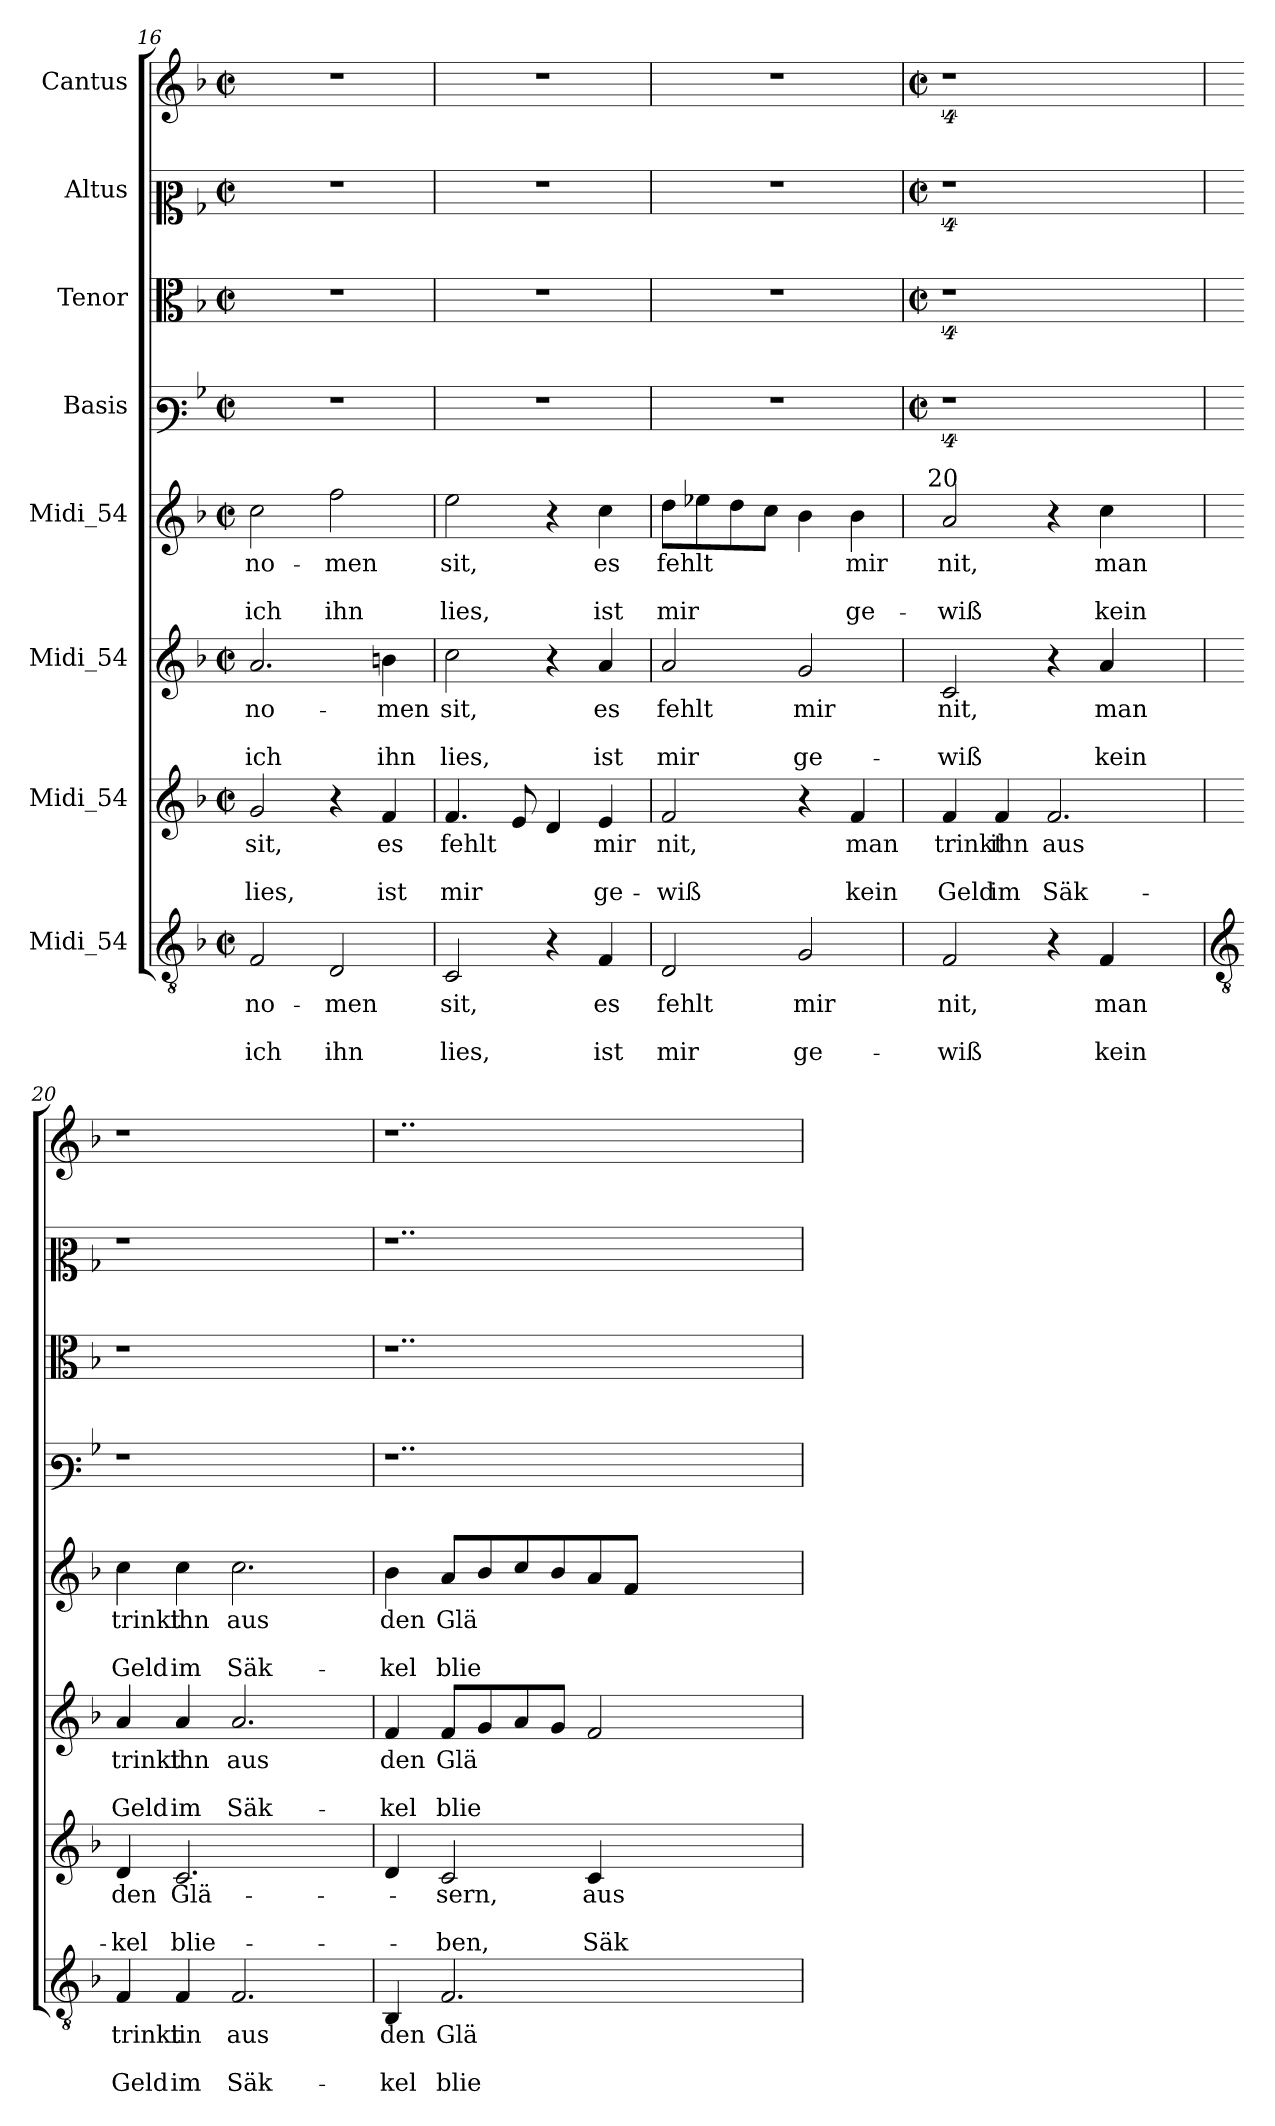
**kern	**text	**text	**text	**kern	**text	**text	**text	**kern	**text	**text	**text	**kern	**text	**text	**text	**kern	**kern	**kern	**kern
*part8	*part8	*part8	*part8	*part7	*part7	*part7	*part7	*part6	*part6	*part6	*part6	*part5	*part5	*part5	*part5	*part4	*part3	*part2	*part1
*staff8	*staff8	*staff8	*staff8	*staff7	*staff7	*staff7	*staff7	*staff6	*staff6	*staff6	*staff6	*staff5	*staff5	*staff5	*staff5	*staff4	*staff3	*staff2	*staff1
*I"Midi_54	*	*	*	*I"Midi_54	*	*	*	*I"Midi_54	*	*	*	*I"Midi_54	*	*	*	*I"Basis	*I"Tenor	*I"Altus	*I"Cantus
*clefGv2	*	*	*	*clefG2	*	*	*	*clefG2	*	*	*	*clefG2	*	*	*	*clefF3	*clefC3	*clefC2	*clefG2
*k[b-]	*	*	*	*k[b-]	*	*	*	*k[b-]	*	*	*	*k[b-]	*	*	*	*k[b-]	*k[b-]	*k[b-]	*k[b-]
*F:	*	*	*	*F:	*	*	*	*F:	*	*	*	*F:	*	*	*	*F:	*F:	*F:	*F:
*M2/2	*	*	*	*M2/2	*	*	*	*M2/2	*	*	*	*M2/2	*	*	*	*M2/2	*M2/2	*M2/2	*M2/2
*met(c|)	*	*	*	*met(c|)	*	*	*	*met(c|)	*	*	*	*met(c|)	*	*	*	*met(c|)	*met(c|)	*met(c|)	*met(c|)
=16	=16	=16	=16	=16	=16	=16	=16	=16	=16	=16	=16	=16	=16	=16	=16	=16	=16	=16	=16
!	!LO:LY:b	!	!LO:LY:b	!	!LO:LY:b	!	!LO:LY:b	!	!LO:LY:b	!	!LO:LY:b	!	!LO:LY:b	!	!LO:LY:b	!	!	!	!
2F	no-	.	-ich	2g	sit,	.	lies,	2.a	no-	.	-ich	2cc	no-	.	-ich	1r	1r	1r	1r
!	!LO:LY:b	!	!LO:LY:b	!	!	!	!	!	!	!	!	!	!LO:LY:b	!	!LO:LY:b	!	!	!	!
2D	men	.	ihn	4r	.	.	.	.	.	.	.	2ff	men	.	ihn	.	.	.	.
!	!	!	!	!	!LO:LY:b	!	!LO:LY:b	!	!LO:LY:b	!	!LO:LY:b	!	!	!	!	!	!	!	!
.	.	.	.	4f	es	.	ist	4bn	men	.	ihn	.	.	.	.	.	.	.	.
=17	=17	=17	=17	=17	=17	=17	=17	=17	=17	=17	=17	=17	=17	=17	=17	=17	=17	=17	=17
!	!LO:LY:b	!	!LO:LY:b	!	!LO:LY:b	!	!LO:LY:b	!	!LO:LY:b	!	!LO:LY:b	!	!LO:LY:b	!	!LO:LY:b	!	!	!	!
2C	sit,	.	lies,	4.f	fehlt	.	mir	2cc	sit,	.	lies,	2ee	sit,	.	lies,	1r	1r	1r	1r
.	.	.	.	8e	.	.	.	.	.	.	.	.	.	.	.	.	.	.	.
4r	.	.	.	4d	.	.	.	4r	.	.	.	4r	.	.	.	.	.	.	.
!	!LO:LY:b	!	!LO:LY:b	!	!LO:LY:b	!	!LO:LY:b	!	!LO:LY:b	!	!LO:LY:b	!	!LO:LY:b	!	!LO:LY:b	!	!	!	!
4F	es	.	ist	4e	mir	.	ge-	4a	es	.	ist	4cc	es	.	ist	.	.	.	.
=18	=18	=18	=18	=18	=18	=18	=18	=18	=18	=18	=18	=18	=18	=18	=18	=18	=18	=18	=18
!	!LO:LY:b	!	!LO:LY:b	!	!LO:LY:b	!	!LO:LY:b	!	!LO:LY:b	!	!LO:LY:b	!	!LO:LY:b	!	!LO:LY:b	!	!	!	!
2D	fehlt	.	mir	2f	-nit,	.	wiß	2a	fehlt	.	mir	8ddL	fehlt	.	mir	1r	1r	1r	1r
.	.	.	.	.	.	.	.	.	.	.	.	8ee-X	.	.	.	.	.	.	.
.	.	.	.	.	.	.	.	.	.	.	.	8dd	.	.	.	.	.	.	.
.	.	.	.	.	.	.	.	.	.	.	.	8ccJ	.	.	.	.	.	.	.
!	!LO:LY:b	!	!LO:LY:b	!	!	!	!	!	!LO:LY:b	!	!LO:LY:b	!	!	!	!	!	!	!	!
2G	mir	.	ge-	4r	.	.	.	2g	mir	.	ge-	4b-	.	.	.	.	.	.	.
!	!	!	!	!	!LO:LY:b	!	!LO:LY:b	!	!	!	!	!	!LO:LY:b	!	!LO:LY:b	!	!	!	!
.	.	.	.	4f	man	.	kein	.	.	.	.	4b-	mir	.	ge-	.	.	.	.
!!LO:LB:g=z
=19	=19	=19	=19	=19	=19	=19	=19	=19	=19	=19	=19	=19	=19	=19	=19	=19	=19	=19	=19
*	*	*	*	*	*	*	*	*	*	*	*	*	*	*	*	*M2/2	*M2/2	*M2/2	*M2/2
*	*	*	*	*	*	*	*	*	*	*	*	*	*	*	*	*met(c|)	*met(c|)	*met(c|)	*met(c|)
!	!	!	!	!	!	!	!	!	!	!	!	!LO:TX:a:cj:t=20	!	!	!	!	!	!	!
!	!LO:LY:b	!	!LO:LY:b	!	!LO:LY:b	!	!LO:LY:b	!	!LO:LY:b	!	!LO:LY:b	!	!LO:LY:b	!	!LO:LY:b	!	!	!	!
2F	-nit,	.	wiß	4f	trinkt	.	Geld	2c	-nit,	.	wiß	2a	-nit,	.	wiß	4%5r	4%5r	4%5r	4%5r
!	!	!	!	!	!LO:LY:b	!	!LO:LY:b	!	!	!	!	!	!	!	!	!	!	!	!
.	.	.	.	4f	ihn	.	im	.	.	.	.	.	.	.	.	.	.	.	.
!	!	!	!	!	!LO:LY:b	!	!LO:LY:b	!	!	!	!	!	!	!	!	!	!	!	!
4r	.	.	.	2.f	aus	.	Säk-	4r	.	.	.	4r	.	.	.	.	.	.	.
!	!LO:LY:b	!	!LO:LY:b	!	!	!	!	!	!LO:LY:b	!	!LO:LY:b	!	!LO:LY:b	!	!LO:LY:b	!	!	!	!
4F	man	.	kein	.	.	.	.	4a	man	.	kein	4cc	man	.	kein	.	.	.	.
4ryy	.	.	.	.	.	.	.	4ryy	.	.	.	4ryy	.	.	.	.	.	.	.
!!LO:LB:g=z
=20	=20	=20	=20	=20	=20	=20	=20	=20	=20	=20	=20	=20	=20	=20	=20	=20	=20	=20	=20
*clefGv2	*	*	*	*	*	*	*	*	*	*	*	*	*	*	*	*	*	*	*
!	!LO:LY:b	!	!LO:LY:b	!	!LO:LY:b	!	!LO:LY:b	!	!LO:LY:b	!	!LO:LY:b	!	!LO:LY:b	!	!LO:LY:b	!	!	!	!
4F	trinkt	.	Geld	4d	-den	.	kel	4a	trinkt	.	Geld	4cc	trinkt	.	Geld	1r	1r	1r	1r
!	!LO:LY:b	!	!LO:LY:b	!	!LO:LY:b	!	!LO:LY:b	!	!LO:LY:b	!	!LO:LY:b	!	!LO:LY:b	!	!LO:LY:b	!	!	!	!
4F	iin	.	im	2.c	Glä-	.	-blie-	4a	ihn	.	im	4cc	ihn	.	im	.	.	.	.
!	!LO:LY:b	!	!LO:LY:b	!	!	!	!	!	!LO:LY:b	!	!LO:LY:b	!	!LO:LY:b	!	!LO:LY:b	!	!	!	!
2.F	aus	.	Säk-	.	.	.	.	2.a	aus	.	Säk-	2.cc	aus	.	Säk-	.	.	.	.
.	.	.	.	4ryy	.	.	.	.	.	.	.	.	.	.	.	4ryy	4ryy	4ryy	4ryy
=20	=20	=20	=20	=20	=20	=20	=20	=20	=20	=20	=20	=20	=20	=20	=20	=20	=20	=20	=20
!	!LO:LY:b	!	!LO:LY:b	!	!	!	!	!	!LO:LY:b	!	!LO:LY:b	!	!LO:LY:b	!	!LO:LY:b	!	!	!	!
4BB-	-den	.	kel	4d	.	.	.	4f	-den	.	kel	4b-	-den	.	kel	1..r	1..r	1..r	1..r
!	!LO:LY:b	!	!LO:LY:b	!	!LO:LY:b	!	!LO:LY:b	!	!LO:LY:b	!	!LO:LY:b	!	!LO:LY:b	!	!LO:LY:b	!	!	!	!
2.F	Glä-	.	-blie-	2c	-sern,	.	ben,	8fL	Glä	.	blie	8aL	Glä	.	blie	.	.	.	.
.	.	.	.	.	.	.	.	8g	.	.	.	8b-	.	.	.	.	.	.	.
.	.	.	.	.	.	.	.	8a	.	.	.	8cc	.	.	.	.	.	.	.
.	.	.	.	.	.	.	.	8gJ	.	.	.	8b-	.	.	.	.	.	.	.
!	!	!	!	!	!LO:LY:b	!	!LO:LY:b	!	!	!	!	!	!	!	!	!	!	!	!
.	.	.	.	4c	aus	.	Säk-	2f	.	.	.	8a	.	.	.	.	.	.	.
.	.	.	.	.	.	.	.	.	.	.	.	8fJ	.	.	.	.	.	.	.
2.ryy	.	.	.	2.ryy	.	.	.	.	.	.	.	2.ryy	.	.	.	.	.	.	.
.	.	.	.	.	.	.	.	2ryy	.	.	.	.	.	.	.	.	.	.	.
=	=	=	=	=	=	=	=	=	=	=	=	=	=	=	=	=	=	=	=
*-	*-	*-	*-	*-	*-	*-	*-	*-	*-	*-	*-	*-	*-	*-	*-	*-	*-	*-	*-
